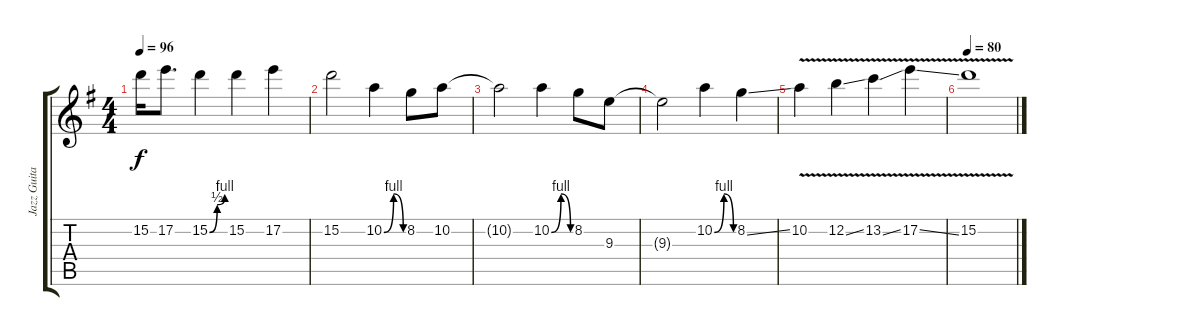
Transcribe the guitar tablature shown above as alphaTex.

\track ("Jazz Guitar" "Jazz Guita") {instrument electricguitarjazz}
\staff {score tabs}
\tuning (E4 B3 G3 D3 A2 E2) {hide}
\ts (4 4)
\tempo 96
\clef g2
\ks g
15.2.16{dy f} 17.2.8{d} 15.2{be (custom 0 0 0 0 30 2 30 2 60 4)}.4 15.2.4 17.2.4 |
15.2.2 10.2{be (custom 0 0 0 0 30 4 30 4 60 0)}.4 8.2.8 10.2.8 |
10.2{t}.2 10.2{be (custom 0 0 0 0 30 4 30 4 60 0)}.4 8.2.8 9.3.8 |
9.3{t}.2 10.2{be (custom 0 0 0 0 30 4 30 4 60 0)}.4 8.2{ss}.4 |
10.2{v}.4 12.2{v ss}.4 13.2{v ss}.4 17.2{v ss}.4 |
\tempo 80
15.2{v}.1
